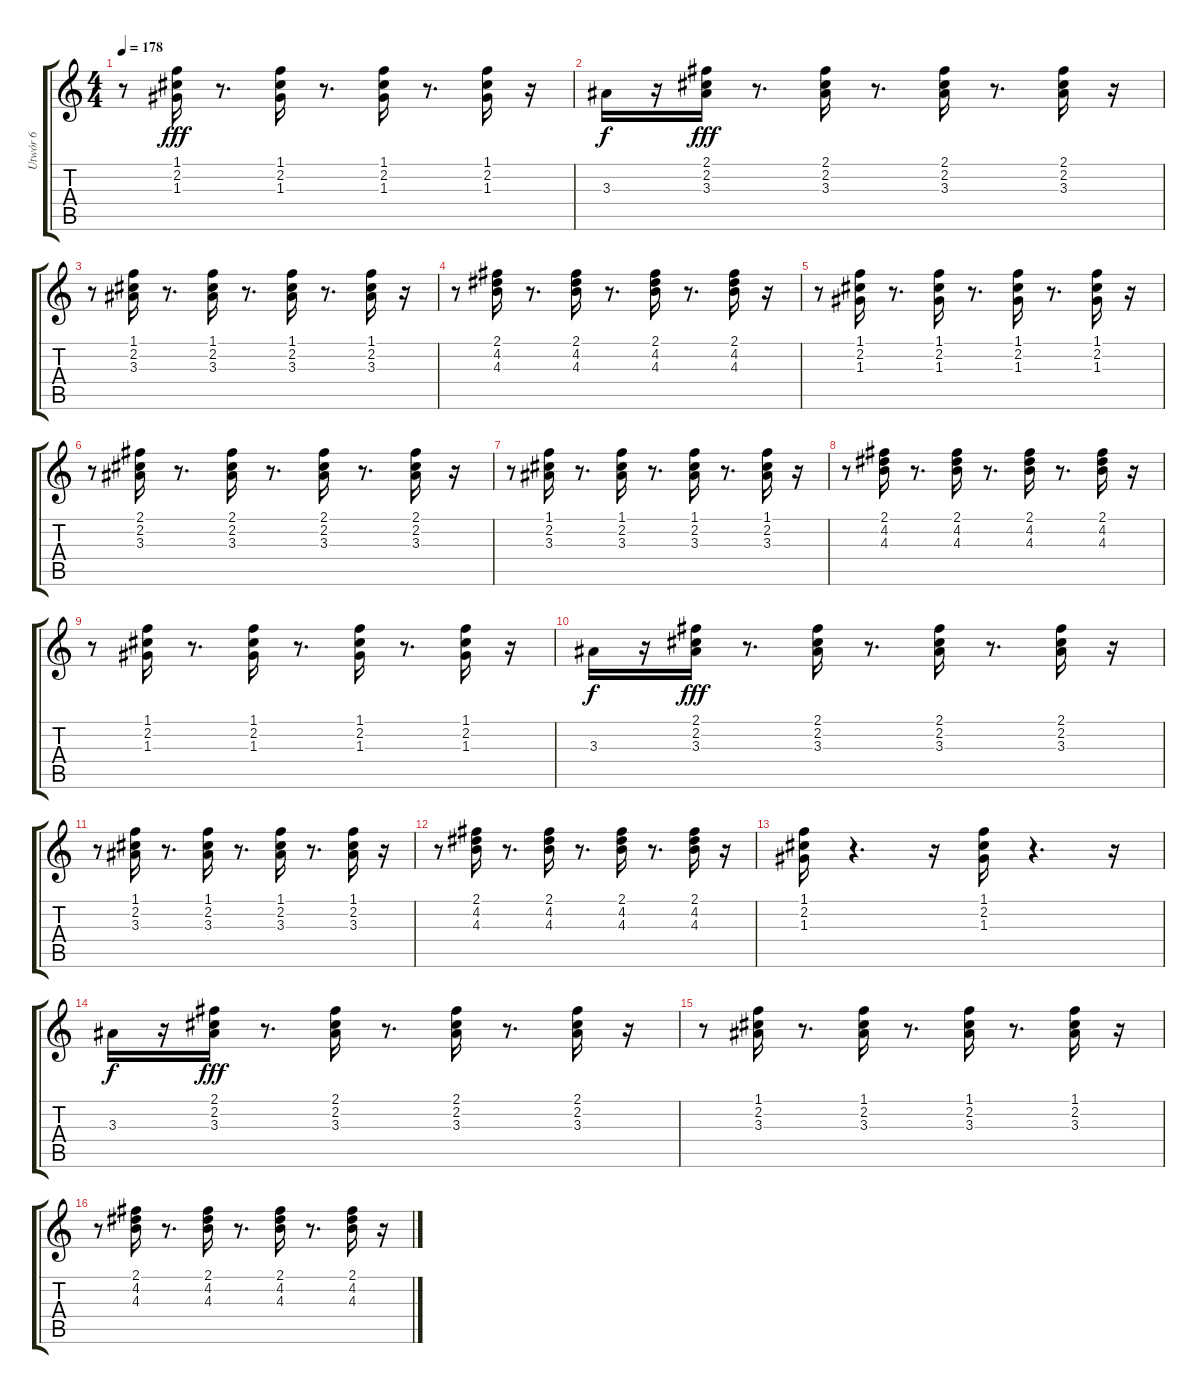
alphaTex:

\track ("Utwór 6" "Utwór 6") {instrument acousticguitarsteel}
\staff {score tabs}
\tuning (E4 B3 G3 D3 A2 E2) {hide}
\ts (4 4)
\tempo 178
\clef g2
\ks c
r.8{dy fff} (1.1 2.2 1.3).16 r.8{d} (1.1 2.2 1.3).16 r.8{d} (1.1 2.2 1.3).16 r.8{d} (1.1 2.2 1.3).16 r.16 |
3.3.16{dy f} r.16 (2.1 2.2 3.3).16{dy fff} r.8{d} (2.1 2.2 3.3).16 r.8{d} (2.1 2.2 3.3).16 r.8{d} (2.1 2.2 3.3).16 r.16 |
r.8 (1.1 2.2 3.3).16 r.8{d} (1.1 2.2 3.3).16 r.8{d} (1.1 2.2 3.3).16 r.8{d} (1.1 2.2 3.3).16 r.16 |
r.8 (2.1 4.2 4.3).16 r.8{d} (2.1 4.2 4.3).16 r.8{d} (2.1 4.2 4.3).16 r.8{d} (2.1 4.2 4.3).16 r.16 |
r.8 (1.1 2.2 1.3).16 r.8{d} (1.1 2.2 1.3).16 r.8{d} (1.1 2.2 1.3).16 r.8{d} (1.1 2.2 1.3).16 r.16 |
r.8 (2.1 2.2 3.3).16 r.8{d} (2.1 2.2 3.3).16 r.8{d} (2.1 2.2 3.3).16 r.8{d} (2.1 2.2 3.3).16 r.16 |
r.8 (1.1 2.2 3.3).16 r.8{d} (1.1 2.2 3.3).16 r.8{d} (1.1 2.2 3.3).16 r.8{d} (1.1 2.2 3.3).16 r.16 |
r.8 (2.1 4.2 4.3).16 r.8{d} (2.1 4.2 4.3).16 r.8{d} (2.1 4.2 4.3).16 r.8{d} (2.1 4.2 4.3).16 r.16 |
r.8 (1.1 2.2 1.3).16 r.8{d} (1.1 2.2 1.3).16 r.8{d} (1.1 2.2 1.3).16 r.8{d} (1.1 2.2 1.3).16 r.16 |
3.3.16{dy f} r.16 (2.1 2.2 3.3).16{dy fff} r.8{d} (2.1 2.2 3.3).16 r.8{d} (2.1 2.2 3.3).16 r.8{d} (2.1 2.2 3.3).16 r.16 |
r.8 (1.1 2.2 3.3).16 r.8{d} (1.1 2.2 3.3).16 r.8{d} (1.1 2.2 3.3).16 r.8{d} (1.1 2.2 3.3).16 r.16 |
r.8 (2.1 4.2 4.3).16 r.8{d} (2.1 4.2 4.3).16 r.8{d} (2.1 4.2 4.3).16 r.8{d} (2.1 4.2 4.3).16 r.16 |
(1.1 2.2 1.3).16 r.4{d} r.16 (1.1 2.2 1.3).16 r.4{d} r.16 |
3.3.16{dy f} r.16 (2.1 2.2 3.3).16{dy fff} r.8{d} (2.1 2.2 3.3).16 r.8{d} (2.1 2.2 3.3).16 r.8{d} (2.1 2.2 3.3).16 r.16 |
r.8 (1.1 2.2 3.3).16 r.8{d} (1.1 2.2 3.3).16 r.8{d} (1.1 2.2 3.3).16 r.8{d} (1.1 2.2 3.3).16 r.16 |
r.8 (2.1 4.2 4.3).16 r.8{d} (2.1 4.2 4.3).16 r.8{d} (2.1 4.2 4.3).16 r.8{d} (2.1 4.2 4.3).16 r.16
